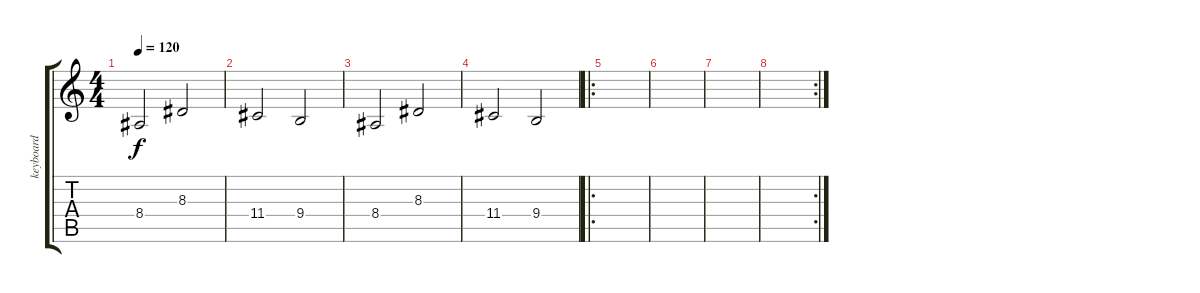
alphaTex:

\track ("keyboard" "keyboard") {instrument pad4choir}
\staff {score tabs}
\tuning (E4 B3 G3 D3 A2 E2) {hide}
\ts (4 4)
\tempo 120
\clef g2
\ks c
8.4.2{dy f} 8.3.2 |
11.4.2 9.4.2 |
8.4.2 8.3.2 |
11.4.2 9.4.2 |
\ro
|
|
|
\rc 2
